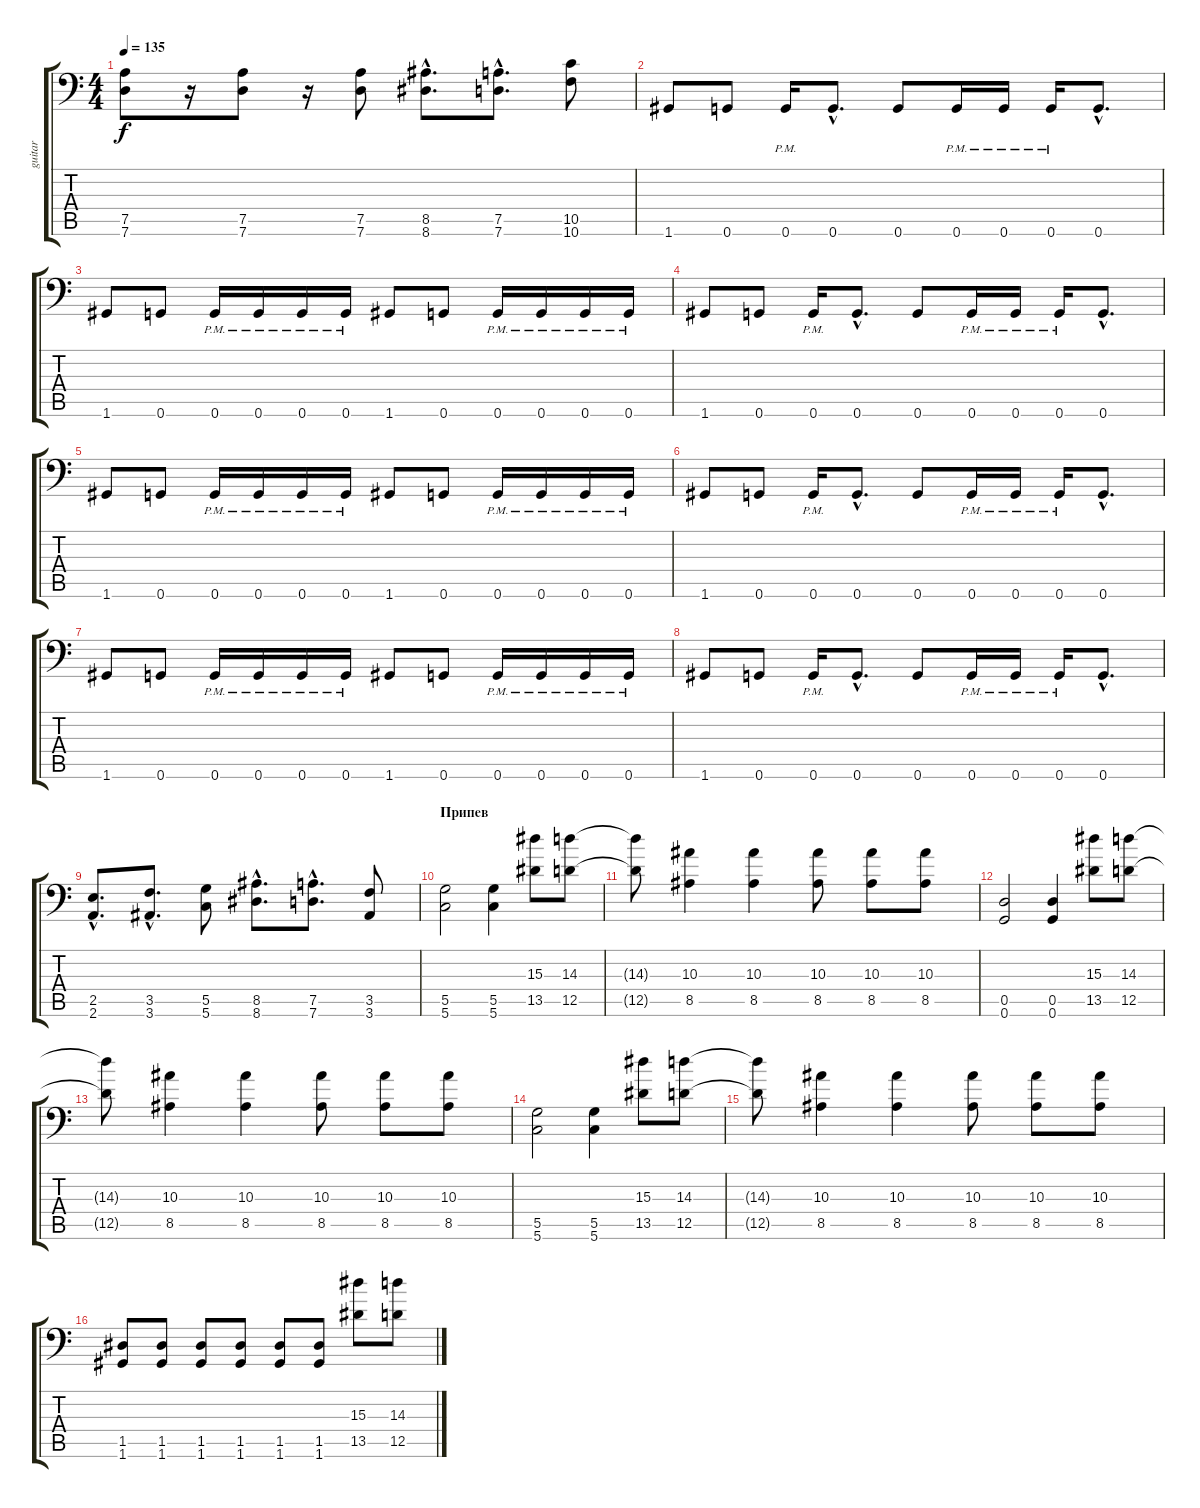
\track ("guitar" "guitar") {instrument overdrivenguitar}
\staff {score tabs}
\tuning (A3 E3 C3 G2 D2 G1) {hide}
\ts (4 4)
\tempo 135
\clef f4
\ks c
(7.5 7.6).8{dy f} r.16 (7.5 7.6).8 r.16 (7.5 7.6).8 (8.5{hac} 8.6{hac}).8{d} (7.5{hac} 7.6{hac}).8{d} (10.5 10.6).8 |
1.6.8 0.6.8 0.6{pm}.16 0.6{hac}.8{d} 0.6.8 0.6{pm}.16 0.6{pm}.16 0.6{pm}.16 0.6{hac}.8{d} |
1.6.8 0.6.8 0.6{pm}.16 0.6{pm}.16 0.6{pm}.16 0.6{pm}.16 1.6.8 0.6.8 0.6{pm}.16 0.6{pm}.16 0.6{pm}.16 0.6{pm}.16 |
1.6.8 0.6.8 0.6{pm}.16 0.6{hac}.8{d} 0.6.8 0.6{pm}.16 0.6{pm}.16 0.6{pm}.16 0.6{hac}.8{d} |
1.6.8 0.6.8 0.6{pm}.16 0.6{pm}.16 0.6{pm}.16 0.6{pm}.16 1.6.8 0.6.8 0.6{pm}.16 0.6{pm}.16 0.6{pm}.16 0.6{pm}.16 |
1.6.8 0.6.8 0.6{pm}.16 0.6{hac}.8{d} 0.6.8 0.6{pm}.16 0.6{pm}.16 0.6{pm}.16 0.6{hac}.8{d} |
1.6.8 0.6.8 0.6{pm}.16 0.6{pm}.16 0.6{pm}.16 0.6{pm}.16 1.6.8 0.6.8 0.6{pm}.16 0.6{pm}.16 0.6{pm}.16 0.6{pm}.16 |
1.6.8 0.6.8 0.6{pm}.16 0.6{hac}.8{d} 0.6.8 0.6{pm}.16 0.6{pm}.16 0.6{pm}.16 0.6{hac}.8{d} |
(2.5{hac} 2.6{hac}).8{d} (3.5{hac} 3.6{hac}).8{d} (5.5 5.6).8 (8.5{hac} 8.6{hac}).8{d} (7.5{hac} 7.6{hac}).8{d} (3.5 3.6).8 |
\section ("" "Припев")
(5.5 5.6).2 (5.5 5.6).4 (15.3 13.5).8 (14.3 12.5).8 |
(14.3{t} 12.5{t}).8 (10.3 8.5).4 (10.3 8.5).4 (10.3 8.5).8 (10.3 8.5).8 (10.3 8.5).8 |
(0.5 0.6).2 (0.5 0.6).4 (15.3 13.5).8 (14.3 12.5).8 |
(14.3{t} 12.5{t}).8 (10.3 8.5).4 (10.3 8.5).4 (10.3 8.5).8 (10.3 8.5).8 (10.3 8.5).8 |
(5.5 5.6).2 (5.5 5.6).4 (15.3 13.5).8 (14.3 12.5).8 |
(14.3{t} 12.5{t}).8 (10.3 8.5).4 (10.3 8.5).4 (10.3 8.5).8 (10.3 8.5).8 (10.3 8.5).8 |
(1.5 1.6).8 (1.5 1.6).8 (1.5 1.6).8 (1.5 1.6).8 (1.5 1.6).8 (1.5 1.6).8 (15.3 13.5).8 (14.3 12.5).8
